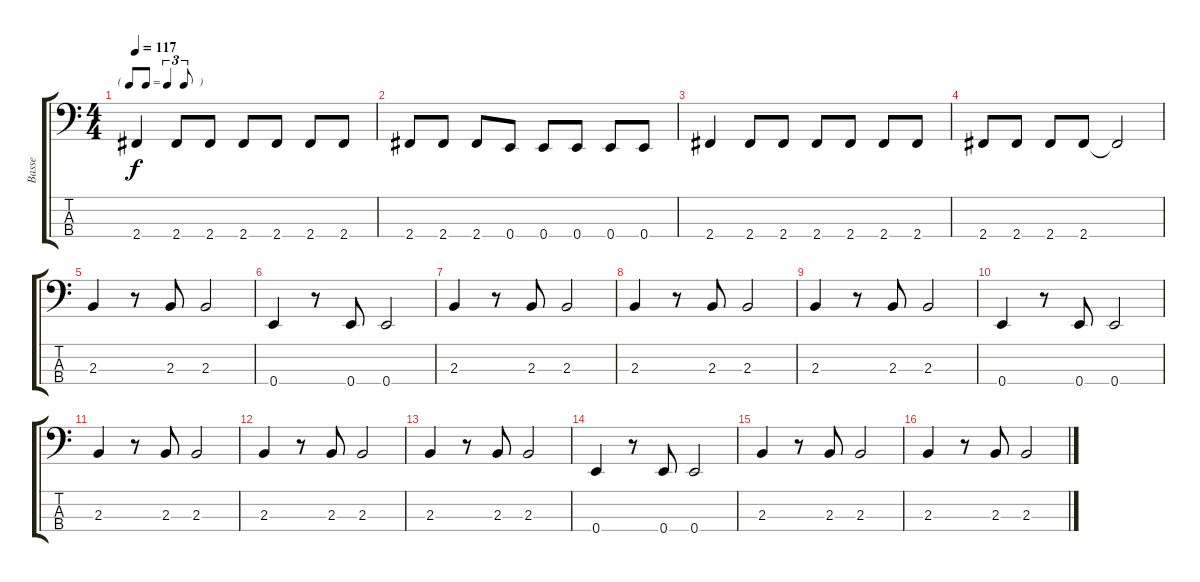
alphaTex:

\track ("Basse" "Basse") {instrument electricbassfinger}
\staff {score tabs}
\tuning (G2 D2 A1 E1) {hide}
\ts (4 4)
\tf triplet8th
\tempo 117
\clef f4
\ks c
2.4.4{dy f} 2.4.8 2.4.8 2.4.8 2.4.8 2.4.8 2.4.8 |
2.4.8 2.4.8 2.4.8 0.4.8 0.4.8 0.4.8 0.4.8 0.4.8 |
2.4.4 2.4.8 2.4.8 2.4.8 2.4.8 2.4.8 2.4.8 |
2.4.8 2.4.8 2.4.8 2.4.8 2.4{t}.2 |
2.3.4 r.8 2.3.8 2.3.2 |
0.4.4 r.8 0.4.8 0.4.2 |
2.3.4 r.8 2.3.8 2.3.2 |
2.3.4 r.8 2.3.8 2.3.2 |
2.3.4 r.8 2.3.8 2.3.2 |
0.4.4 r.8 0.4.8 0.4.2 |
2.3.4 r.8 2.3.8 2.3.2 |
2.3.4 r.8 2.3.8 2.3.2 |
2.3.4 r.8 2.3.8 2.3.2 |
0.4.4 r.8 0.4.8 0.4.2 |
2.3.4 r.8 2.3.8 2.3.2 |
2.3.4 r.8 2.3.8 2.3.2
